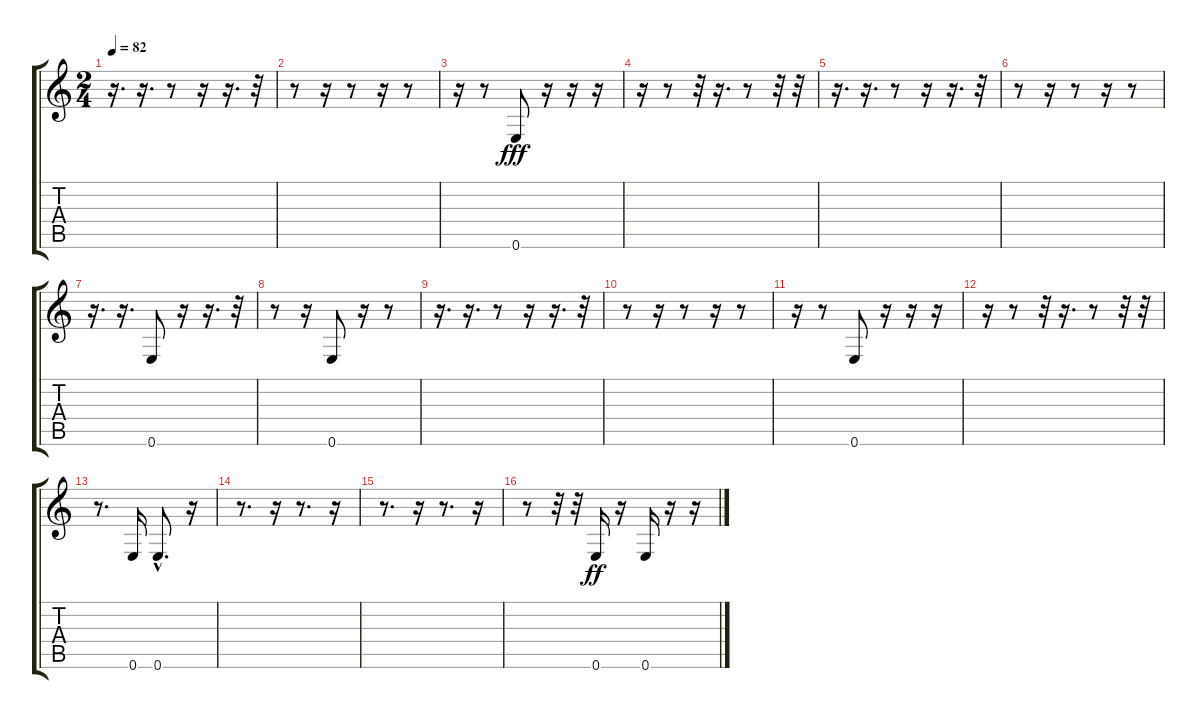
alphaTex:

\track "" {instrument electricbasspick}
\staff {score tabs}
\tuning (E4 B3 G3 D3 A2 E2) {hide}
\ts (2 4)
\tempo 82
\clef g2
\ks c
r.16{d dy fff} r.16{d} r.8 r.16 r.16{d} r.32 |
r.8 r.16 r.8 r.16 r.8 |
r.16 r.8 0.6.8 r.16 r.16 r.16 |
r.16 r.8 r.32 r.16{d} r.8 r.32 r.32 |
r.16{d} r.16{d} r.8 r.16 r.16{d} r.32 |
r.8 r.16 r.8 r.16 r.8 |
r.16{d} r.16{d} 0.6.8 r.16 r.16{d} r.32 |
r.8 r.16 0.6.8 r.16 r.8 |
r.16{d} r.16{d} r.8 r.16 r.16{d} r.32 |
r.8 r.16 r.8 r.16 r.8 |
r.16 r.8 0.6.8 r.16 r.16 r.16 |
r.16 r.8 r.32 r.16{d} r.8 r.32 r.32 |
r.8{d} 0.6.16 0.6{hac}.8{d} r.16 |
r.8{d} r.16 r.8{d} r.16 |
r.8{d} r.16 r.8{d} r.16 |
r.8 r.32 r.32 0.6.16{dy ff} r.16 0.6.16 r.16 r.16
